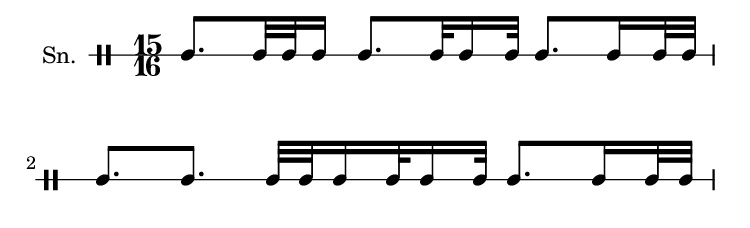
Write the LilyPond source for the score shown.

\version "2.18.2"
#(set! paper-alist (cons '("my size" . (cons (* 5 in) (* 3 in))) paper-alist))

\paper {
  indent = 0\mm
  line-width = 110\mm
  oddHeaderMarkup = ""
  evenHeaderMarkup = ""
  oddFooterMarkup = ""
  evenFooterMarkup = ""
  #(set-paper-size "my size")
}
notes = \drummode {
  \stemUp \time 15/16  tomml8. [ tomml32 tomml32 tomml16 ] tomml8. [ tomml32 tomml16 tomml32 ] tomml8. [ tomml16 tomml32 tomml32 ] tomml8. [ tomml8. ] tomml32 [ tomml32 tomml16 tomml32 tomml16 tomml32 ] tomml8. [ tomml16 tomml32 tomml32 ]}

\score {
  <<
    \new DrumStaff \with {
      \override StaffSymbol.line-count = #1
      \override BarLine.bar-extent = #'(-1 . 1)
      \override Slur.transparent = ##t
\override StemTremolo #'slope = #0.5
\override StemTremolo #'beam-thickness = #0.25
\override StemTremolo #'beam-width = #1.75
\override StemTremolo #'Y-offset = #2.25
    } <<
      \set Staff.instrumentName = #"Sn."
      \notes
    >>
  >>
  }

